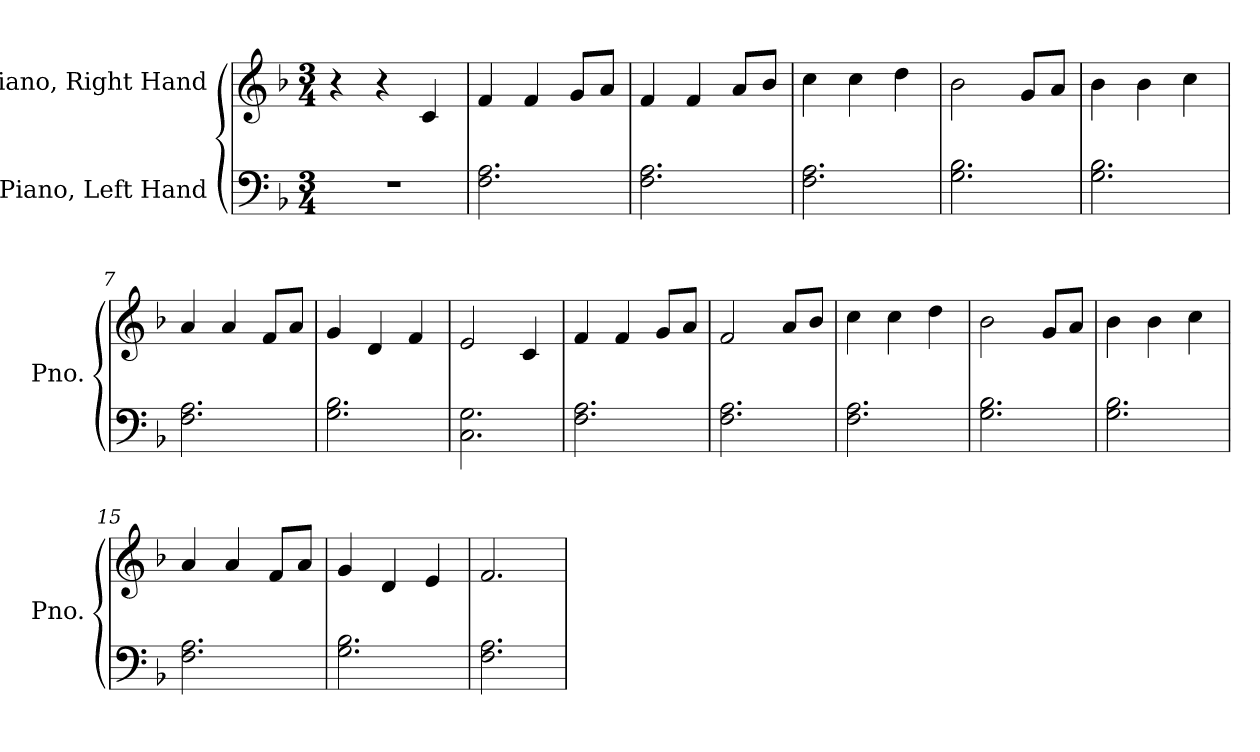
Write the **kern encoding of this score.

**kern	**kern
*part2	*part1
*staff2	*staff1
*I"Piano, Left Hand	*I"Piano, Right Hand
*I'Pno.	*I'Pno.
*clefF4	*clefG2
*k[b-]	*k[b-]
*M3/4	*M3/4
*MM90	*MM90
=1	=1
2.r	4r
.	4r
.	4c/
=2	=2
2.F\ 2.A\	4f/
.	4f/
.	8g/L
.	8a/J
=3	=3
2.F\ 2.A\	4f/
.	4f/
.	8a/L
.	8b-/J
=4	=4
2.F\ 2.A\	4cc\
.	4cc\
.	4dd\
=5	=5
2.G\ 2.B-\	2b-\
.	8g/L
.	8a/J
=6	=6
2.G\ 2.B-\	4b-\
.	4b-\
.	4cc\
=7	=7
2.F\ 2.A\	4a/
.	4a/
.	8f/L
.	8a/J
=8	=8
2.G\ 2.B-\	4g/
.	4d/
.	4f/
!!LO:LB:g=z
=9	=9
2.C\ 2.G\	2e/
.	4c/
=10	=10
2.F\ 2.A\	4f/
.	4f/
.	8g/L
.	8a/J
=11	=11
2.F\ 2.A\	2f/
.	8a/L
.	8b-/J
=12	=12
2.F\ 2.A\	4cc\
.	4cc\
.	4dd\
=13	=13
2.G\ 2.B-\	2b-\
.	8g/L
.	8a/J
=14	=14
2.G\ 2.B-\	4b-\
.	4b-\
.	4cc\
=15	=15
2.F\ 2.A\	4a/
.	4a/
.	8f/L
.	8a/J
=16	=16
2.G\ 2.B-\	4g/
.	4d/
.	4e/
=17	=17
2.F\ 2.A\	2.f/
=	=
*-	*-
